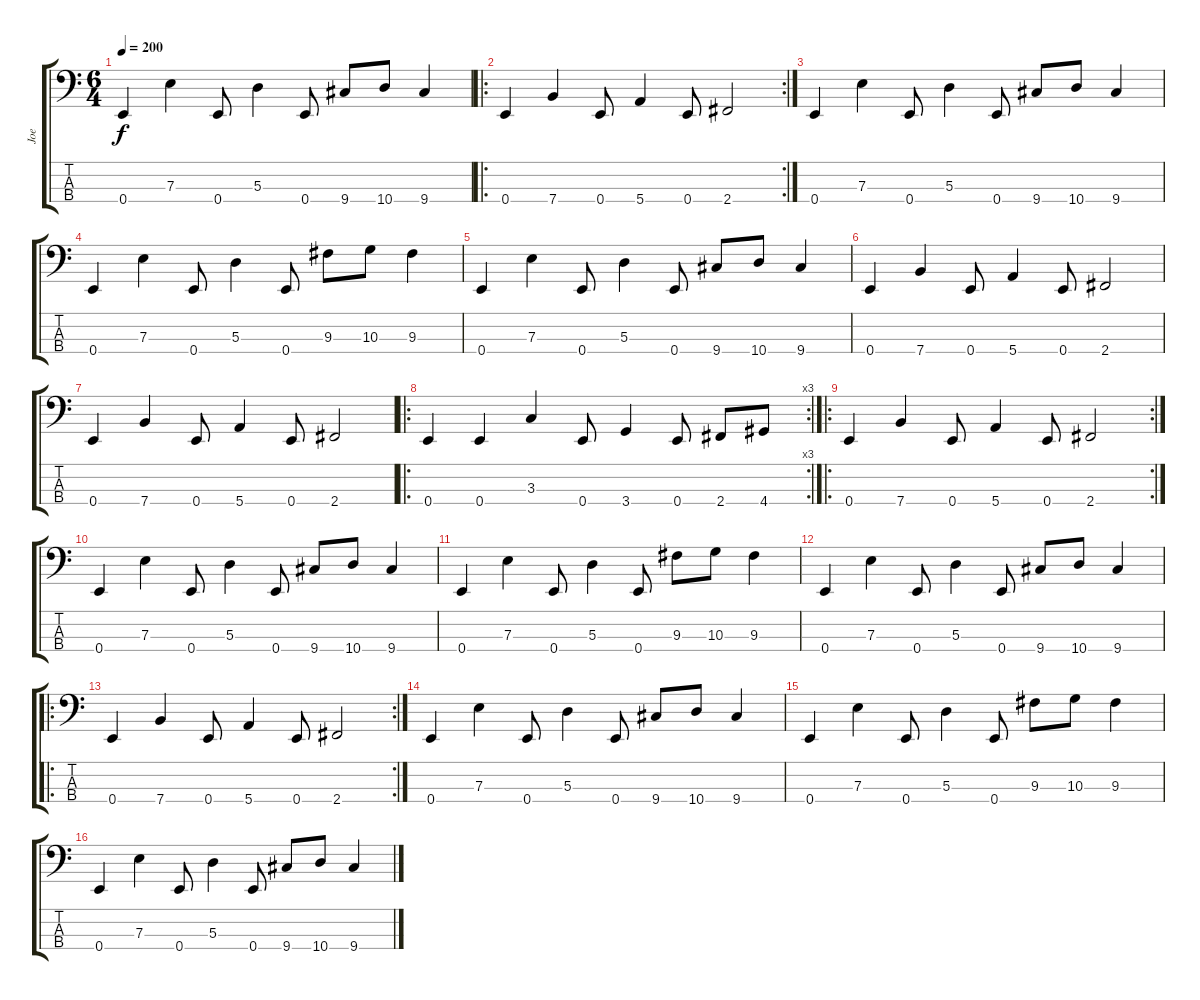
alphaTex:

\track ("Joe" "Joe") {instrument electricbassfinger}
\staff {score tabs}
\tuning (G2 D2 A1 E1) {hide}
\ts (6 4)
\tempo 200
\clef f4
\ks c
0.4.4{dy f} 7.3.4 0.4.8 5.3.4 0.4.8 9.4.8 10.4.8 9.4.4 |
\ro
\rc 2
0.4.4 7.4.4 0.4.8 5.4.4 0.4.8 2.4.2 |
0.4.4 7.3.4 0.4.8 5.3.4 0.4.8 9.4.8 10.4.8 9.4.4 |
0.4.4 7.3.4 0.4.8 5.3.4 0.4.8 9.3.8 10.3.8 9.3.4 |
0.4.4 7.3.4 0.4.8 5.3.4 0.4.8 9.4.8 10.4.8 9.4.4 |
0.4.4 7.4.4 0.4.8 5.4.4 0.4.8 2.4.2 |
0.4.4 7.4.4 0.4.8 5.4.4 0.4.8 2.4.2 |
\ro
\rc 3
0.4.4 0.4.4 3.3.4 0.4.8 3.4.4 0.4.8 2.4.8 4.4.8 |
\ro
\rc 2
0.4.4 7.4.4 0.4.8 5.4.4 0.4.8 2.4.2 |
0.4.4 7.3.4 0.4.8 5.3.4 0.4.8 9.4.8 10.4.8 9.4.4 |
0.4.4 7.3.4 0.4.8 5.3.4 0.4.8 9.3.8 10.3.8 9.3.4 |
0.4.4 7.3.4 0.4.8 5.3.4 0.4.8 9.4.8 10.4.8 9.4.4 |
\ro
\rc 2
0.4.4 7.4.4 0.4.8 5.4.4 0.4.8 2.4.2 |
0.4.4 7.3.4 0.4.8 5.3.4 0.4.8 9.4.8 10.4.8 9.4.4 |
0.4.4 7.3.4 0.4.8 5.3.4 0.4.8 9.3.8 10.3.8 9.3.4 |
0.4.4 7.3.4 0.4.8 5.3.4 0.4.8 9.4.8 10.4.8 9.4.4
